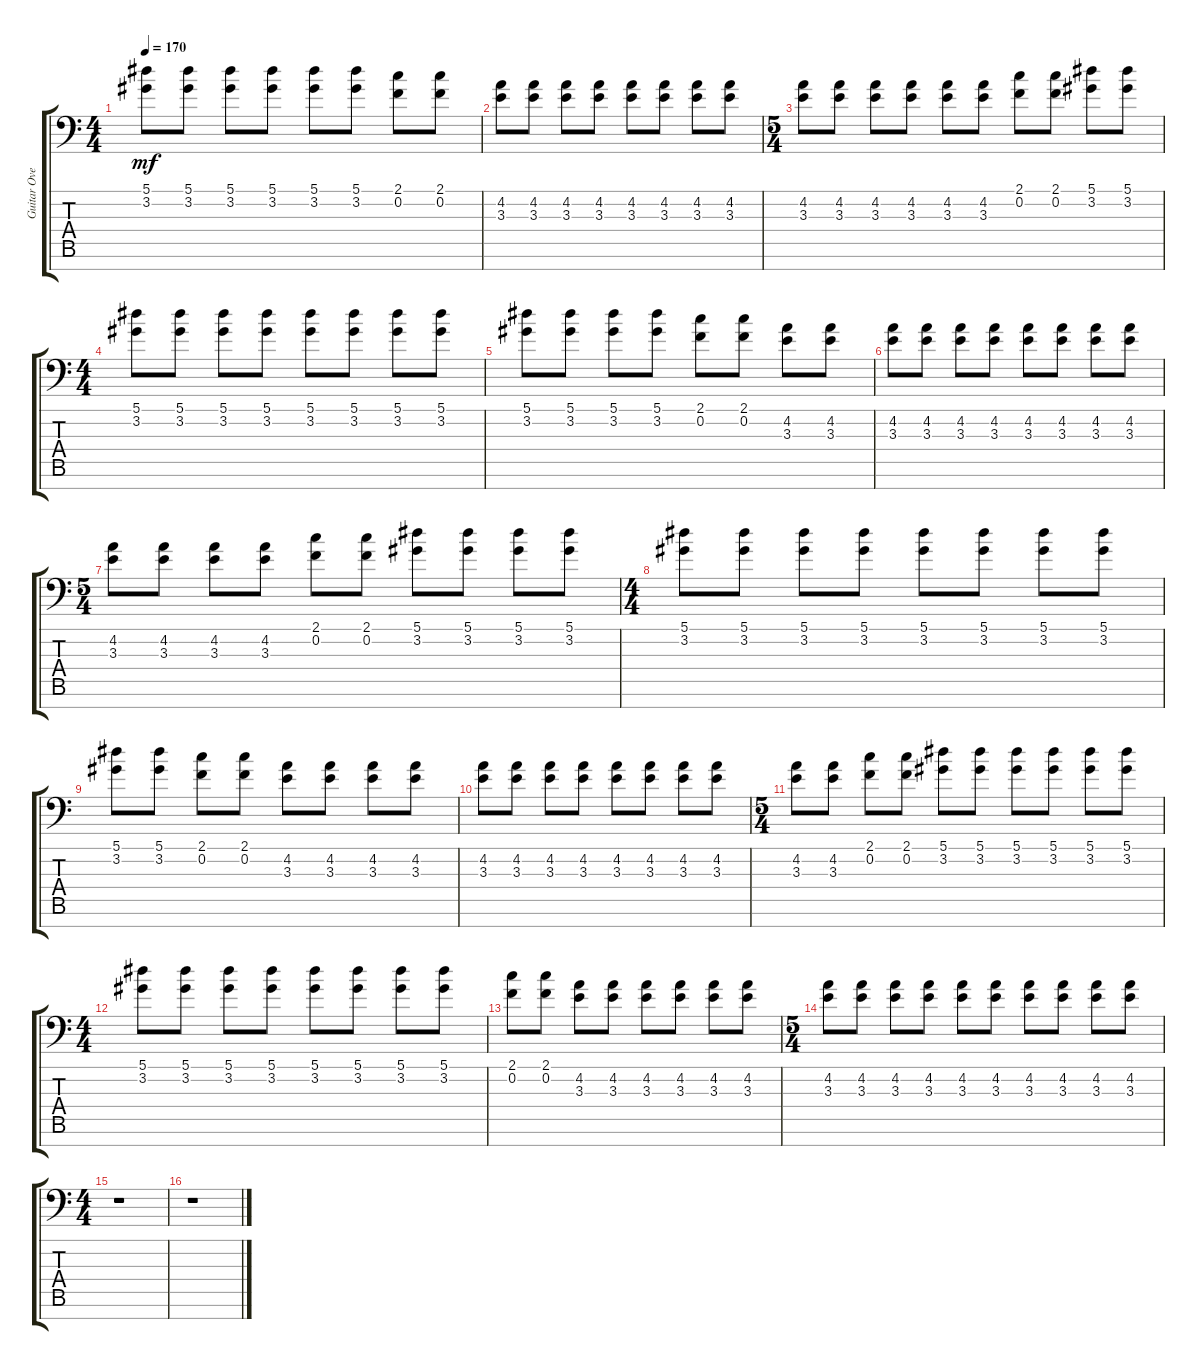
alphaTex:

\track ("Guitar Overdub" "Guitar Ove") {instrument overdrivenguitar}
\staff {score tabs}
\tuning (Bb3 F3 Db3 Ab2 Eb2 Bb1 F1) {hide}
\ts (4 4)
\tempo 170
\clef f4
\ks c
(5.1 3.2).8{dy mf} (5.1 3.2).8 (5.1 3.2).8 (5.1 3.2).8 (5.1 3.2).8 (5.1 3.2).8 (2.1 0.2).8 (2.1 0.2).8 |
(4.2 3.3).8 (4.2 3.3).8 (4.2 3.3).8 (4.2 3.3).8 (4.2 3.3).8 (4.2 3.3).8 (4.2 3.3).8 (4.2 3.3).8 |
\ts (5 4)
(4.2 3.3).8 (4.2 3.3).8 (4.2 3.3).8 (4.2 3.3).8 (4.2 3.3).8 (4.2 3.3).8 (2.1 0.2).8 (2.1 0.2).8 (5.1 3.2).8 (5.1 3.2).8 |
\ts (4 4)
(5.1 3.2).8 (5.1 3.2).8 (5.1 3.2).8 (5.1 3.2).8 (5.1 3.2).8 (5.1 3.2).8 (5.1 3.2).8 (5.1 3.2).8 |
(5.1 3.2).8 (5.1 3.2).8 (5.1 3.2).8 (5.1 3.2).8 (2.1 0.2).8 (2.1 0.2).8 (4.2 3.3).8 (4.2 3.3).8 |
(4.2 3.3).8 (4.2 3.3).8 (4.2 3.3).8 (4.2 3.3).8 (4.2 3.3).8 (4.2 3.3).8 (4.2 3.3).8 (4.2 3.3).8 |
\ts (5 4)
(4.2 3.3).8 (4.2 3.3).8 (4.2 3.3).8 (4.2 3.3).8 (2.1 0.2).8 (2.1 0.2).8 (5.1 3.2).8 (5.1 3.2).8 (5.1 3.2).8 (5.1 3.2).8 |
\ts (4 4)
(5.1 3.2).8 (5.1 3.2).8 (5.1 3.2).8 (5.1 3.2).8 (5.1 3.2).8 (5.1 3.2).8 (5.1 3.2).8 (5.1 3.2).8 |
(5.1 3.2).8 (5.1 3.2).8 (2.1 0.2).8 (2.1 0.2).8 (4.2 3.3).8 (4.2 3.3).8 (4.2 3.3).8 (4.2 3.3).8 |
(4.2 3.3).8 (4.2 3.3).8 (4.2 3.3).8 (4.2 3.3).8 (4.2 3.3).8 (4.2 3.3).8 (4.2 3.3).8 (4.2 3.3).8 |
\ts (5 4)
(4.2 3.3).8 (4.2 3.3).8 (2.1 0.2).8 (2.1 0.2).8 (5.1 3.2).8 (5.1 3.2).8 (5.1 3.2).8 (5.1 3.2).8 (5.1 3.2).8 (5.1 3.2).8 |
\ts (4 4)
(5.1 3.2).8 (5.1 3.2).8 (5.1 3.2).8 (5.1 3.2).8 (5.1 3.2).8 (5.1 3.2).8 (5.1 3.2).8 (5.1 3.2).8 |
(2.1 0.2).8 (2.1 0.2).8 (4.2 3.3).8 (4.2 3.3).8 (4.2 3.3).8 (4.2 3.3).8 (4.2 3.3).8 (4.2 3.3).8 |
\ts (5 4)
(4.2 3.3).8 (4.2 3.3).8 (4.2 3.3).8 (4.2 3.3).8 (4.2 3.3).8 (4.2 3.3).8 (4.2 3.3).8 (4.2 3.3).8 (4.2 3.3).8 (4.2 3.3).8 |
\ts (4 4)
r.1 |
r.1
